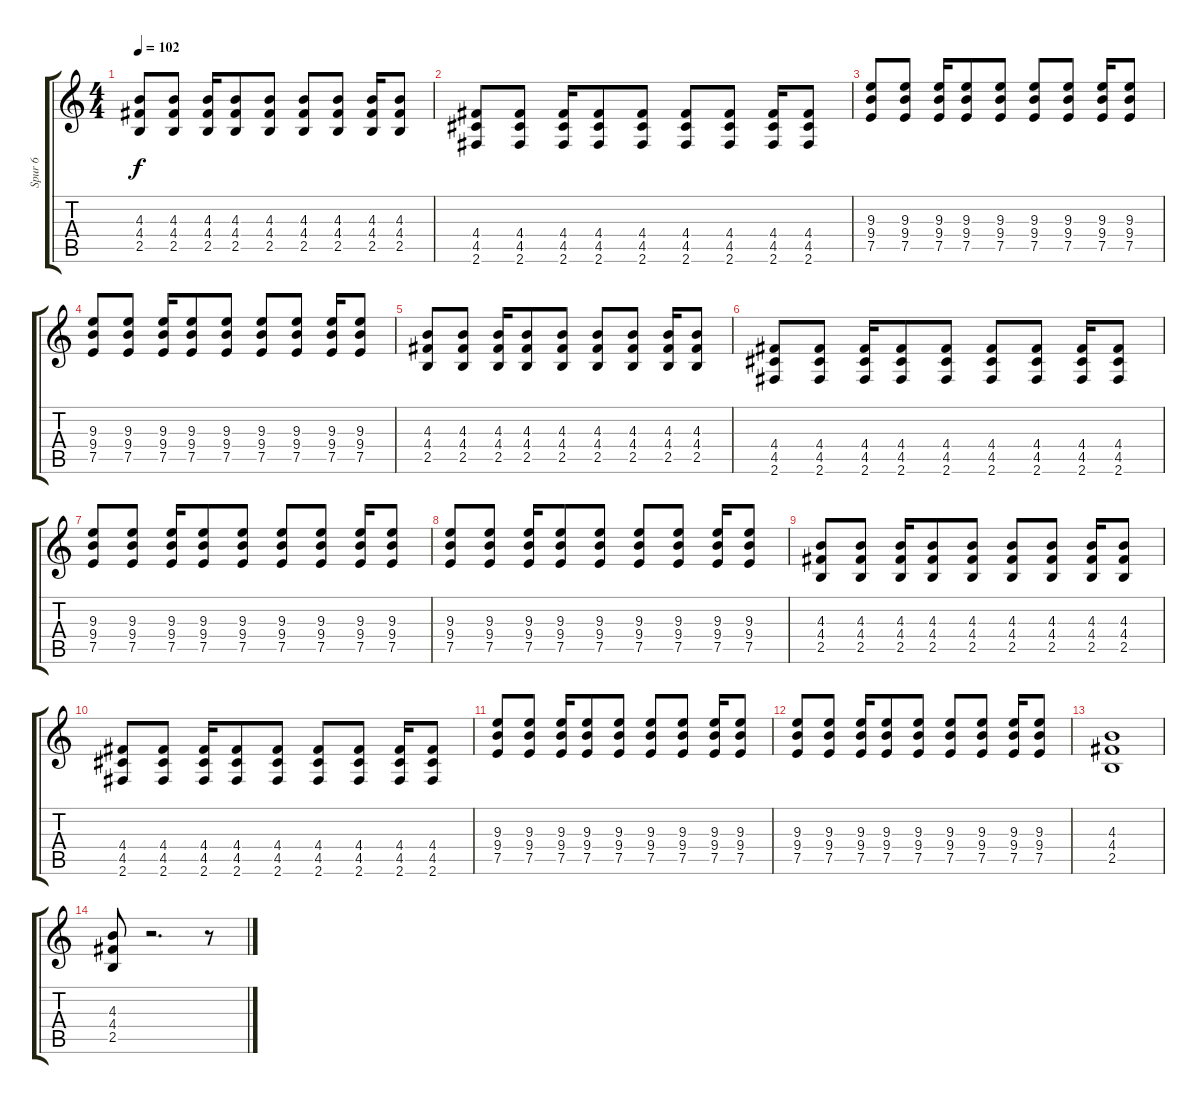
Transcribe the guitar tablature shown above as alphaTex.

\track ("Spur 6" "Spur 6") {instrument distortionguitar}
\staff {score tabs}
\tuning (E4 B3 G3 D3 A2 E2) {hide}
\ts (4 4)
\tempo 102
\clef g2
\ks c
(4.3 4.4 2.5).8{dy f} (4.3 4.4 2.5).8 (4.3 4.4 2.5).16 (4.3 4.4 2.5).8 (4.3 4.4 2.5).8 (4.3 4.4 2.5).8 (4.3 4.4 2.5).8 (4.3 4.4 2.5).16 (4.3 4.4 2.5).8 |
(4.4 4.5 2.6).8 (4.4 4.5 2.6).8 (4.4 4.5 2.6).16 (4.4 4.5 2.6).8 (4.4 4.5 2.6).8 (4.4 4.5 2.6).8 (4.4 4.5 2.6).8 (4.4 4.5 2.6).16 (4.4 4.5 2.6).8 |
(9.3 9.4 7.5).8 (9.3 9.4 7.5).8 (9.3 9.4 7.5).16 (9.3 9.4 7.5).8 (9.3 9.4 7.5).8 (9.3 9.4 7.5).8 (9.3 9.4 7.5).8 (9.3 9.4 7.5).16 (9.3 9.4 7.5).8 |
(9.3 9.4 7.5).8 (9.3 9.4 7.5).8 (9.3 9.4 7.5).16 (9.3 9.4 7.5).8 (9.3 9.4 7.5).8 (9.3 9.4 7.5).8 (9.3 9.4 7.5).8 (9.3 9.4 7.5).16 (9.3 9.4 7.5).8 |
(4.3 4.4 2.5).8 (4.3 4.4 2.5).8 (4.3 4.4 2.5).16 (4.3 4.4 2.5).8 (4.3 4.4 2.5).8 (4.3 4.4 2.5).8 (4.3 4.4 2.5).8 (4.3 4.4 2.5).16 (4.3 4.4 2.5).8 |
(4.4 4.5 2.6).8 (4.4 4.5 2.6).8 (4.4 4.5 2.6).16 (4.4 4.5 2.6).8 (4.4 4.5 2.6).8 (4.4 4.5 2.6).8 (4.4 4.5 2.6).8 (4.4 4.5 2.6).16 (4.4 4.5 2.6).8 |
(9.3 9.4 7.5).8 (9.3 9.4 7.5).8 (9.3 9.4 7.5).16 (9.3 9.4 7.5).8 (9.3 9.4 7.5).8 (9.3 9.4 7.5).8 (9.3 9.4 7.5).8 (9.3 9.4 7.5).16 (9.3 9.4 7.5).8 |
(9.3 9.4 7.5).8 (9.3 9.4 7.5).8 (9.3 9.4 7.5).16 (9.3 9.4 7.5).8 (9.3 9.4 7.5).8 (9.3 9.4 7.5).8 (9.3 9.4 7.5).8 (9.3 9.4 7.5).16 (9.3 9.4 7.5).8 |
(4.3 4.4 2.5).8 (4.3 4.4 2.5).8 (4.3 4.4 2.5).16 (4.3 4.4 2.5).8 (4.3 4.4 2.5).8 (4.3 4.4 2.5).8 (4.3 4.4 2.5).8 (4.3 4.4 2.5).16 (4.3 4.4 2.5).8 |
(4.4 4.5 2.6).8 (4.4 4.5 2.6).8 (4.4 4.5 2.6).16 (4.4 4.5 2.6).8 (4.4 4.5 2.6).8 (4.4 4.5 2.6).8 (4.4 4.5 2.6).8 (4.4 4.5 2.6).16 (4.4 4.5 2.6).8 |
(9.3 9.4 7.5).8 (9.3 9.4 7.5).8 (9.3 9.4 7.5).16 (9.3 9.4 7.5).8 (9.3 9.4 7.5).8 (9.3 9.4 7.5).8 (9.3 9.4 7.5).8 (9.3 9.4 7.5).16 (9.3 9.4 7.5).8 |
(9.3 9.4 7.5).8 (9.3 9.4 7.5).8 (9.3 9.4 7.5).16 (9.3 9.4 7.5).8 (9.3 9.4 7.5).8 (9.3 9.4 7.5).8 (9.3 9.4 7.5).8 (9.3 9.4 7.5).16 (9.3 9.4 7.5).8 |
(4.3 4.4 2.5).1 |
(4.3 4.4 2.5).8 r.2{d} r.8
